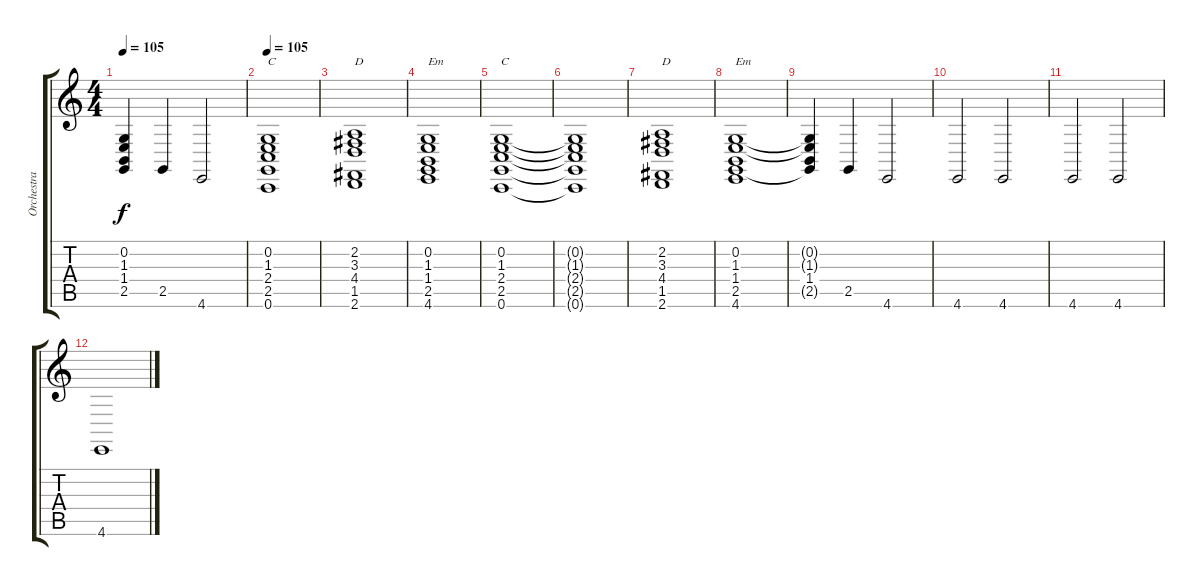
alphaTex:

\track ("Orchestra" "Orchestra") {instrument stringensemble1}
\staff {score tabs}
\tuning (C4 G3 Eb3 Bb2 F2 C2) {hide}
\ts (4 4)
\tempo 105
\clef g2
\ks c
(0.2{t} 1.3{t} 1.4 2.5{t}).4{dy f} 2.5.4 4.6.2 |
\tempo 105
(0.2 1.3 2.4 2.5 0.6).1{txt "C"} |
(2.2 3.3 4.4 1.5 2.6).1{txt "D"} |
(0.2 1.3 1.4 2.5 4.6).1{txt "Em"} |
(0.2 1.3 2.4 2.5 0.6).1{txt "C"} |
(0.2{t} 1.3{t} 2.4{t} 2.5{t} 0.6{t}).1 |
(2.2 3.3 4.4 1.5 2.6).1{txt "D"} |
(0.2 1.3 1.4 2.5 4.6).1{txt "Em"} |
(0.2{t} 1.3{t} 1.4 2.5{t}).4 2.5.4 4.6.2 |
4.6.2 4.6.2 |
4.6.2 4.6.2 |
4.6.1
